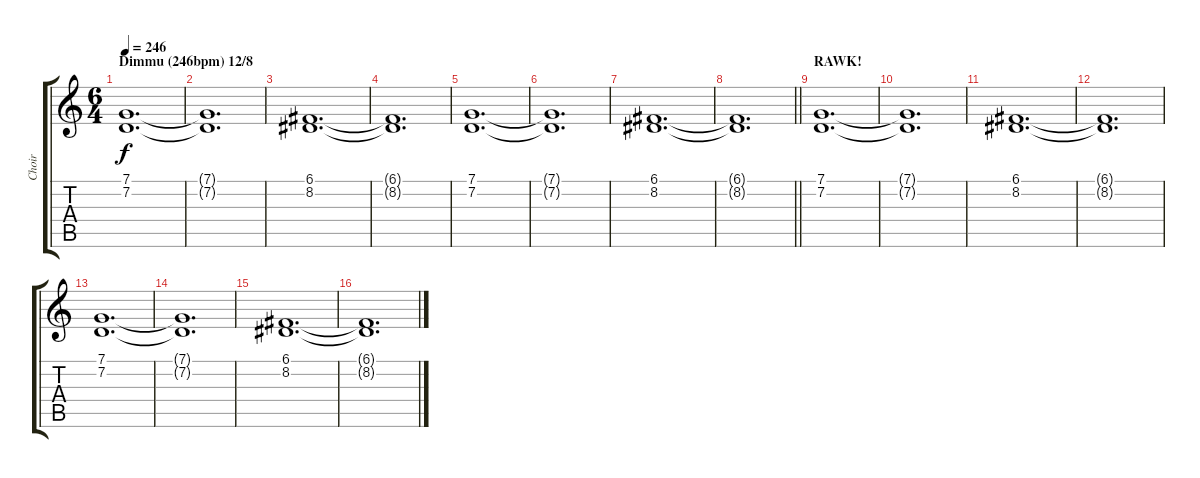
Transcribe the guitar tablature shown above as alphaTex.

\track ("Choir" "Choir") {instrument choiraahs}
\staff {score tabs}
\tuning (C4 G3 Eb3 Bb2 F2 C2) {hide}
\ts (6 4)
\section ("" "Dimmu (246bpm) 12/8")
\tempo 246
\clef g2
\ks c
(7.1 7.2).1{d dy f} |
(7.1{t} 7.2{t}).1{d} |
(6.1 8.2).1{d} |
(6.1{t} 8.2{t}).1{d} |
(7.1 7.2).1{d} |
(7.1{t} 7.2{t}).1{d} |
(6.1 8.2).1{d} |
\barLineRight lightlight
(6.1{t} 8.2{t}).1{d} |
\section ("" "RAWK!")
(7.1 7.2).1{d} |
(7.1{t} 7.2{t}).1{d} |
(6.1 8.2).1{d} |
(6.1{t} 8.2{t}).1{d} |
(7.1 7.2).1{d} |
(7.1{t} 7.2{t}).1{d} |
(6.1 8.2).1{d} |
(6.1{t} 8.2{t}).1{d}
